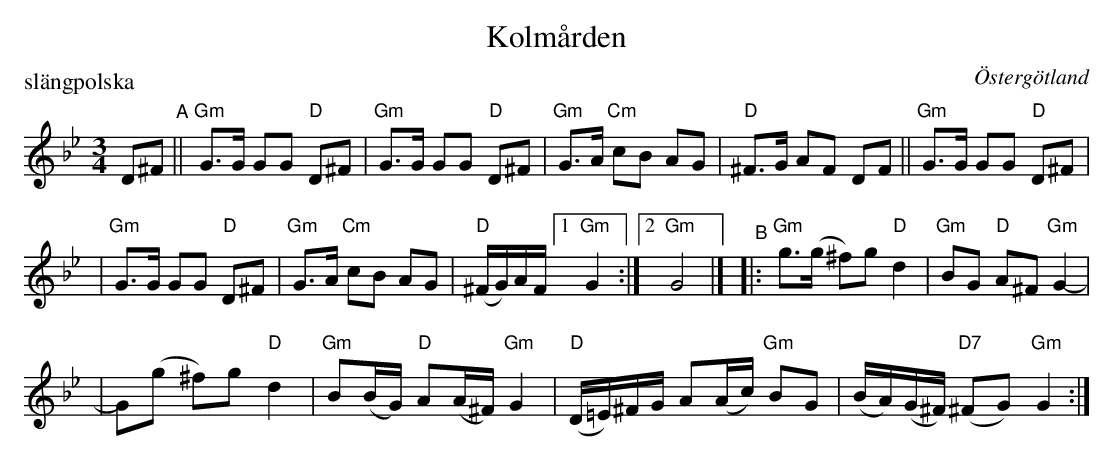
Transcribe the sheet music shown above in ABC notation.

X:1
T: Kolm\aarden
O: \"Osterg\"otland
P: sl\"angpolska
M: 3/4
L: 1/16
K: Gm
V: 1 staves=2
D2^F2 "^A"\
|| "Gm"G3G G2G2 "D"D2^F2 | "Gm"G3G G2G2 "D"D2^F2 \
|  "Gm"G3A "Cm"c2B2 A2G2 | "D"^F3G A2F2 D2F2 \
|| "Gm"G3G G2G2 "D"D2^F2 |
|  "Gm"G3G G2G2 "D"D2^F2 \
| "Gm"G3A "Cm"c2B2 A2G2 | ("D"^FG)AF [1 "Gm"G4 :|[2 "Gm"G8 |]\
"^B"\
|: "Gm"g3(g ^f2)g2 "D"d4 |"Gm"B2G2 "D"A2^F2 "Gm"G4- |
| G2(g2 ^f2)g2 "D"d4 | "Gm"B2(BG) "D"A2(A^F) "Gm"G4 \
| ("D"D=E)^FG A2(Ac) "Gm"B2G2 | (BA)(G^F) ("D7"^F2G2) "Gm"G4 :|
